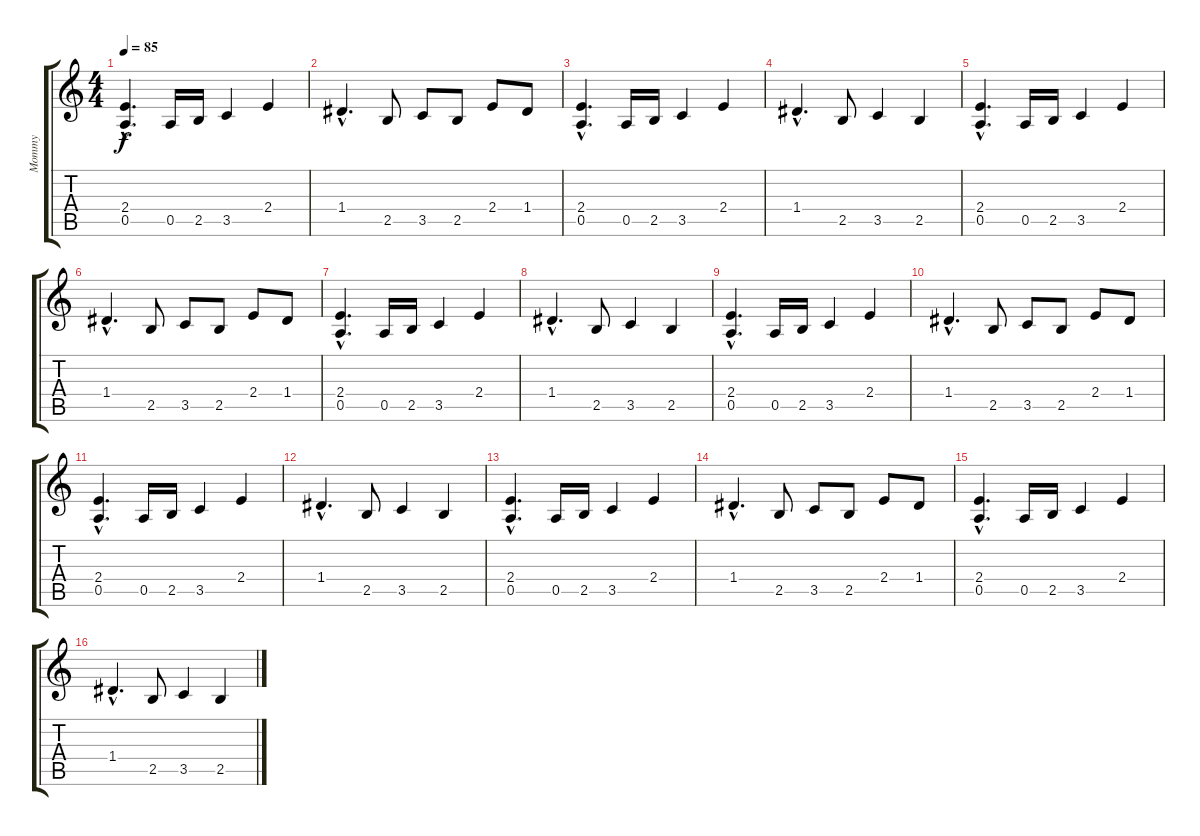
\track ("Mommy" "Mommy") {instrument overdrivenguitar}
\staff {score tabs}
\tuning (E4 B3 G3 D3 A2 E2) {hide}
\ts (4 4)
\tempo 85
\clef g2
\ks c
(2.4{hac} 0.5{hac}).4{d dy f} 0.5.16 2.5.16 3.5.4 2.4.4 |
1.4{hac}.4{d} 2.5.8 3.5.8 2.5.8 2.4.8 1.4.8 |
(2.4{hac} 0.5{hac}).4{d} 0.5.16 2.5.16 3.5.4 2.4.4 |
1.4{hac}.4{d} 2.5.8 3.5.4 2.5.4 |
(2.4{hac} 0.5{hac}).4{d} 0.5.16 2.5.16 3.5.4 2.4.4 |
1.4{hac}.4{d} 2.5.8 3.5.8 2.5.8 2.4.8 1.4.8 |
(2.4{hac} 0.5{hac}).4{d} 0.5.16 2.5.16 3.5.4 2.4.4 |
1.4{hac}.4{d} 2.5.8 3.5.4 2.5.4 |
(2.4{hac} 0.5{hac}).4{d} 0.5.16 2.5.16 3.5.4 2.4.4 |
1.4{hac}.4{d} 2.5.8 3.5.8 2.5.8 2.4.8 1.4.8 |
(2.4{hac} 0.5{hac}).4{d} 0.5.16 2.5.16 3.5.4 2.4.4 |
1.4{hac}.4{d} 2.5.8 3.5.4 2.5.4 |
(2.4{hac} 0.5{hac}).4{d} 0.5.16 2.5.16 3.5.4 2.4.4 |
1.4{hac}.4{d} 2.5.8 3.5.8 2.5.8 2.4.8 1.4.8 |
(2.4{hac} 0.5{hac}).4{d} 0.5.16 2.5.16 3.5.4 2.4.4 |
1.4{hac}.4{d} 2.5.8 3.5.4 2.5.4
